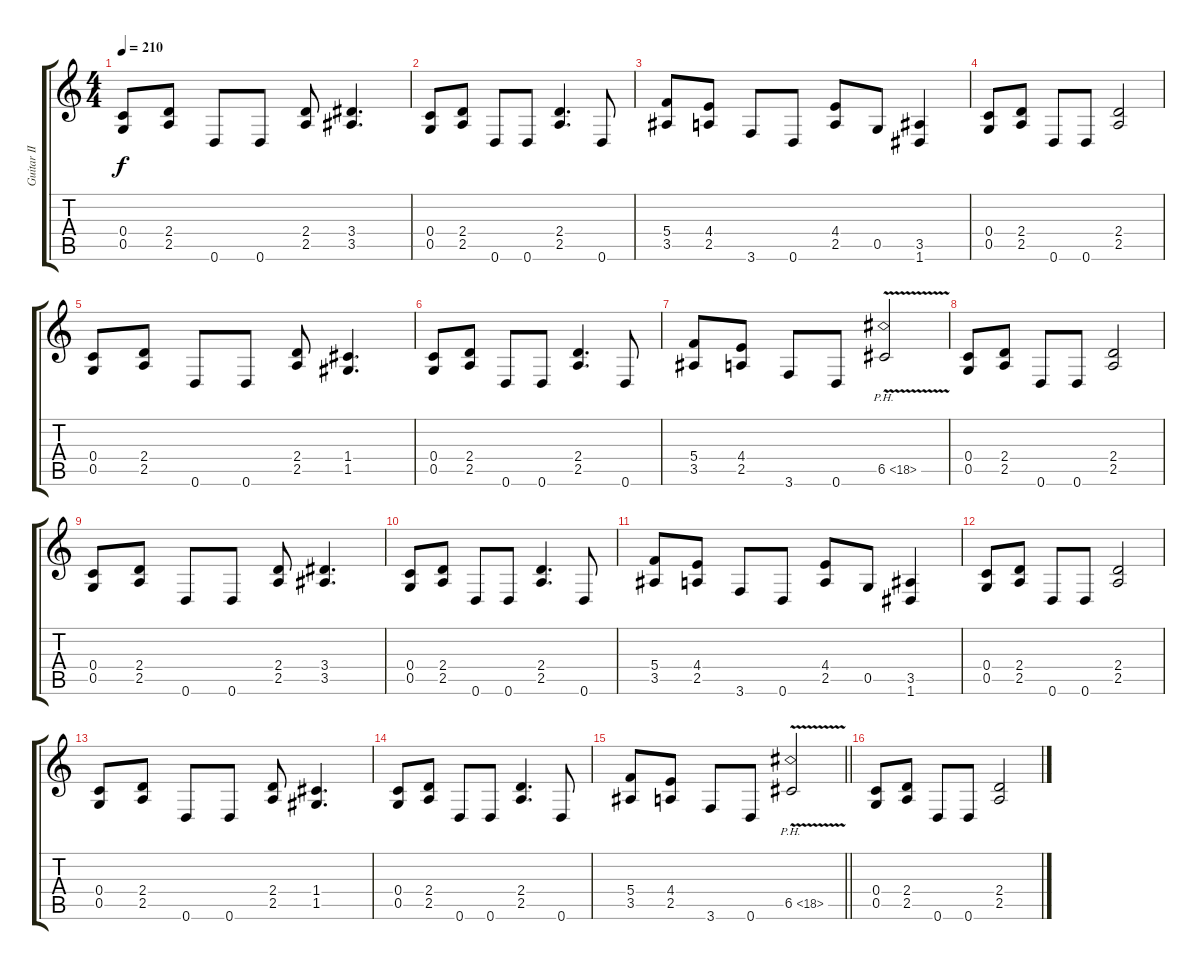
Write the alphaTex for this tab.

\track ("Guitar II" "Guitar II") {instrument distortionguitar}
\staff {score tabs}
\tuning (D4 A3 F3 C3 G2 D2) {hide}
\ts (4 4)
\tempo 210
\clef g2
\ks c
(0.4 0.5).8{dy f} (2.4 2.5).8 0.6.8 0.6.8 (2.4 2.5).8 (3.4 3.5).4{d} |
(0.4 0.5).8 (2.4 2.5).8 0.6.8 0.6.8 (2.4 2.5).4{d} 0.6.8 |
(5.4 3.5).8 (4.4 2.5).8 3.6.8 0.6.8 (4.4 2.5).8 0.5.8 (3.5 1.6).4 |
(0.4 0.5).8 (2.4 2.5).8 0.6.8 0.6.8 (2.4 2.5).2 |
(0.4 0.5).8 (2.4 2.5).8 0.6.8 0.6.8 (2.4 2.5).8 (1.4 1.5).4{d} |
(0.4 0.5).8 (2.4 2.5).8 0.6.8 0.6.8 (2.4 2.5).4{d} 0.6.8 |
(5.4 3.5).8 (4.4 2.5).8 3.6.8 0.6.8 6.5{ph 12 v}.2 |
(0.4 0.5).8 (2.4 2.5).8 0.6.8 0.6.8 (2.4 2.5).2 |
(0.4 0.5).8 (2.4 2.5).8 0.6.8 0.6.8 (2.4 2.5).8 (3.4 3.5).4{d} |
(0.4 0.5).8 (2.4 2.5).8 0.6.8 0.6.8 (2.4 2.5).4{d} 0.6.8 |
(5.4 3.5).8 (4.4 2.5).8 3.6.8 0.6.8 (4.4 2.5).8 0.5.8 (3.5 1.6).4 |
(0.4 0.5).8 (2.4 2.5).8 0.6.8 0.6.8 (2.4 2.5).2 |
(0.4 0.5).8 (2.4 2.5).8 0.6.8 0.6.8 (2.4 2.5).8 (1.4 1.5).4{d} |
(0.4 0.5).8 (2.4 2.5).8 0.6.8 0.6.8 (2.4 2.5).4{d} 0.6.8 |
\barLineRight lightlight
(5.4 3.5).8 (4.4 2.5).8 3.6.8 0.6.8 6.5{ph 12 v}.2 |
\section ("" "")
(0.4 0.5).8 (2.4 2.5).8 0.6.8 0.6.8 (2.4 2.5).2
